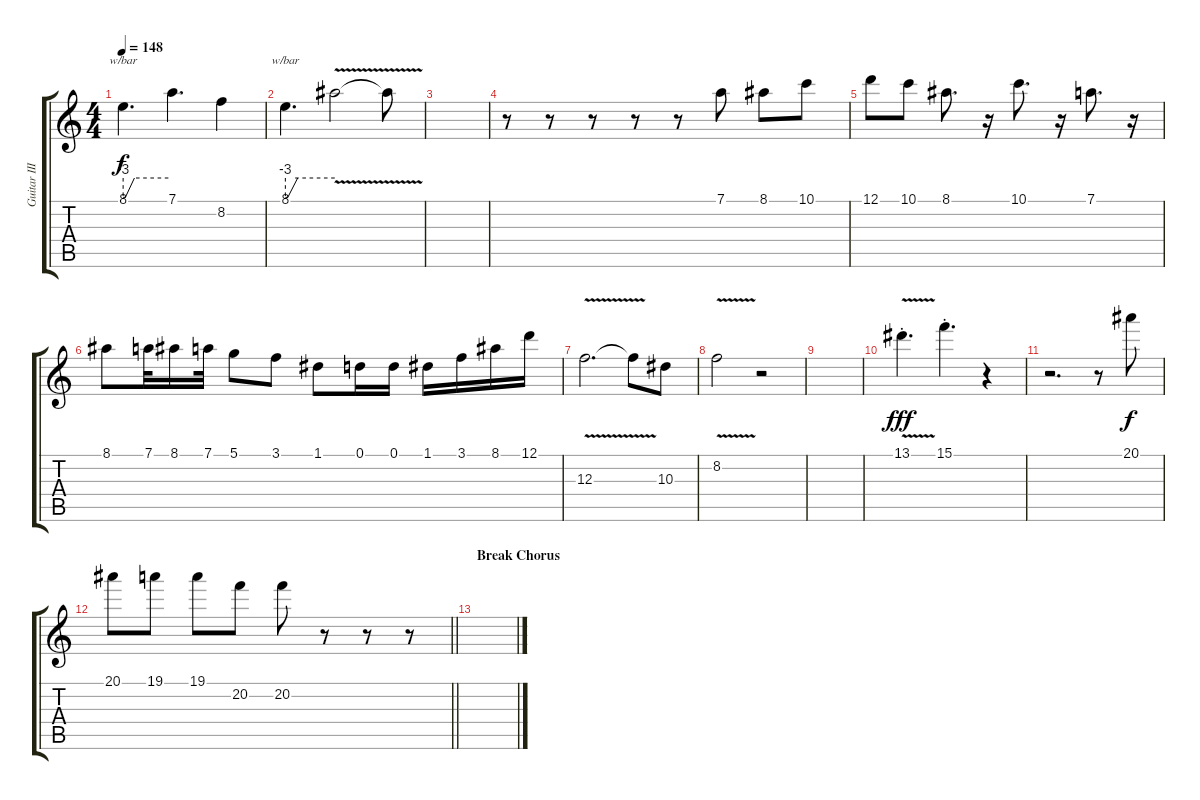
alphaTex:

\track ("Guitar III" "Guitar III") {instrument overdrivenguitar}
\staff {score tabs}
\tuning (D4 A3 F3 C3 G2 D2) {hide}
\ts (4 4)
\tempo 148
\clef g2
\ks c
8.1.4{d tbe (custom default 0 -12 3 -12 15 0 60 0) dy f} 7.1.4{d} 8.2.4 |
8.1.4{d tbe (custom default 0 -12 3 -12 15 0 60 0)} 8.1{v t}.2 8.1{t}.8 |
|
r.8 r.8 r.8 r.8 r.8 7.1.8 8.1.8 10.1.8 |
12.1.8 10.1.8 8.1.8{d} r.16 10.1.8{d} r.16 7.1.8{d} r.16 |
8.1.8 7.1.32 8.1.16 7.1.32 5.1.8 3.1.8 1.1.8 0.1.16 0.1.16 1.1.16 3.1.16 8.1.16 12.1.16 |
12.3{v}.2{d} 12.3{t}.8 10.3.8 |
8.2{v}.2 r.2 |
|
13.1{v st}.4{d dy fff} 15.1{st}.4{d} r.4 |
r.2{d} r.8 20.1.8{dy f} |
\barLineRight lightlight
20.1.8 19.1.8 19.1.8 20.2.8 20.2.8 r.8 r.8 r.8 |
\section ("" "Break Chorus")
